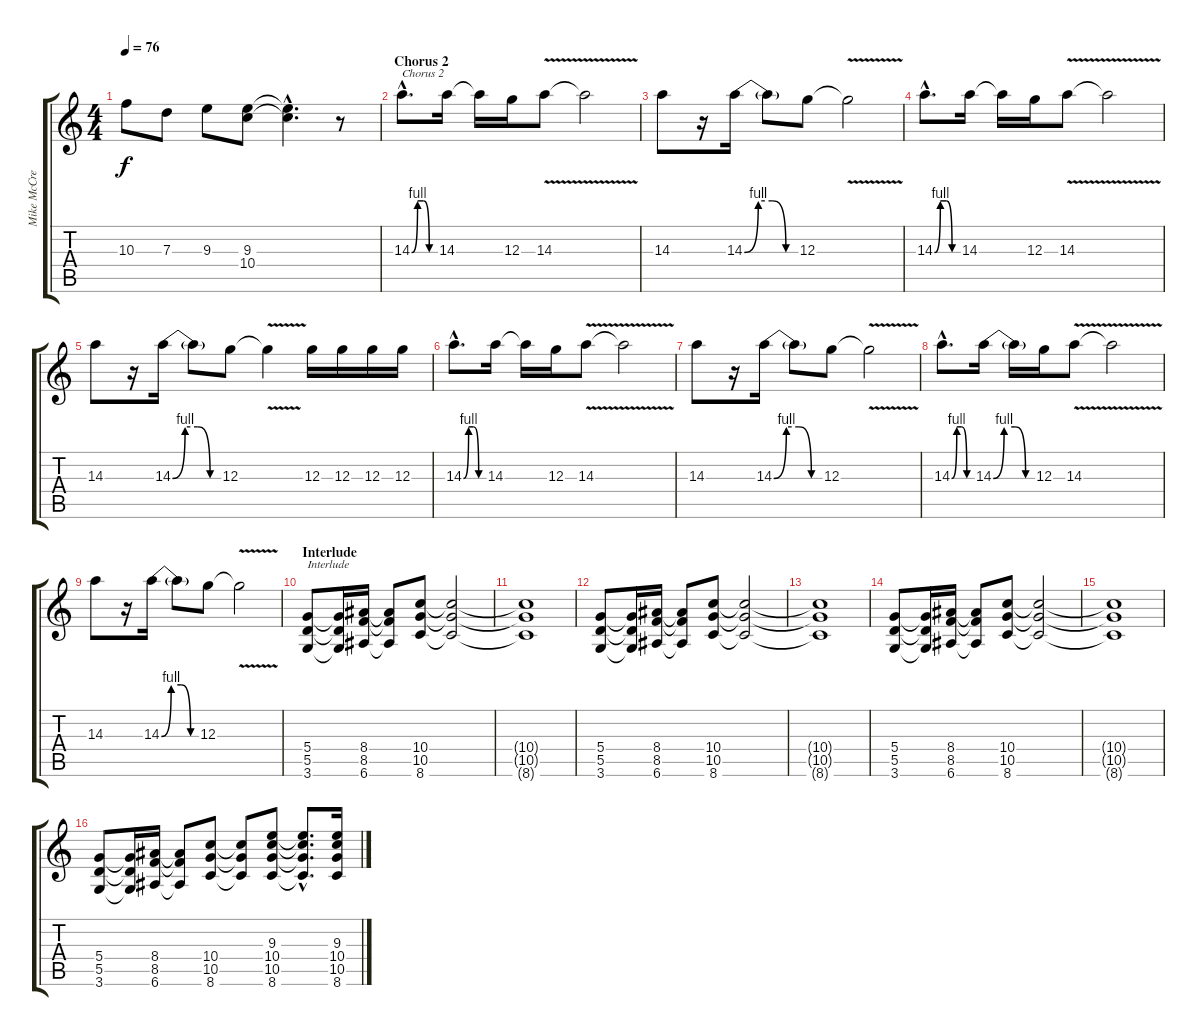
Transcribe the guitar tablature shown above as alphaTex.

\track ("Mike McCready" "Mike McCre") {instrument distortionguitar}
\staff {score tabs}
\tuning (E4 B3 G3 D3 A2 E2) {hide}
\ts (4 4)
\tempo 76
\clef g2
\ks c
10.3.8{dy f} 7.3.8 9.3.8 (9.3 10.4).8 (9.3{hac t} 10.4{hac t}).4{d} r.8 |
\section ("" "Chorus 2")
14.3{be (custom 0 0 15 4 30 4 45 0 60 0) hac}.8{d txt "Chorus 2"} 14.3.16 14.3{t}.16 12.3.16 14.3{v}.8 14.3{v t}.2 |
14.3.8 r.16 14.3{be (custom 0 0 15 4 30 4 45 0 60 0)}.16 14.3{t}.8 12.3.8 12.3{v t}.2 |
14.3{be (custom 0 0 15 4 30 4 45 0 60 0) hac}.8{d} 14.3.16 14.3{t}.16 12.3.16 14.3{v}.8 14.3{v t}.2 |
14.3.8 r.16 14.3{be (custom 0 0 15 4 30 4 45 0 60 0)}.16 14.3{t}.8 12.3.8 12.3{v t}.4 12.3.16 12.3.16 12.3.16 12.3.16 |
14.3{be (custom 0 0 15 4 30 4 45 0 60 0) hac}.8{d} 14.3.16 14.3{t}.16 12.3.16 14.3{v}.8 14.3{v t}.2 |
14.3.8 r.16 14.3{be (custom 0 0 15 4 30 4 45 0 60 0)}.16 14.3{t}.8 12.3.8 12.3{v t}.2 |
14.3{be (custom 0 0 15 4 30 4 45 0 60 0) hac}.8{d} 14.3{be (custom 0 0 15 4 30 4 45 0 60 0)}.16 14.3{t}.16 12.3.16 14.3{v}.8 14.3{v t}.2 |
14.3.8 r.16 14.3{be (custom 0 0 15 4 30 4 45 0 60 0)}.16 14.3{t}.8 12.3.8 12.3{v t}.2 |
\section ("" "Interlude")
(5.4 5.5 3.6).8{txt "Interlude"} (5.4{t} 5.5{t} 3.6{t}).16 (8.4 8.5 6.6).16 (8.4{t} 8.5{t} 6.6{t}).8 (10.4 10.5 8.6).8 (10.4{t} 10.5{t} 8.6{t}).2 |
(10.4{t} 10.5{t} 8.6{t}).1 |
(5.4 5.5 3.6).8 (5.4{t} 5.5{t} 3.6{t}).16 (8.4 8.5 6.6).16 (8.4{t} 8.5{t} 6.6{t}).8 (10.4 10.5 8.6).8 (10.4{t} 10.5{t} 8.6{t}).2 |
(10.4{t} 10.5{t} 8.6{t}).1 |
(5.4 5.5 3.6).8 (5.4{t} 5.5{t} 3.6{t}).16 (8.4 8.5 6.6).16 (8.4{t} 8.5{t} 6.6{t}).8 (10.4 10.5 8.6).8 (10.4{t} 10.5{t} 8.6{t}).2 |
(10.4{t} 10.5{t} 8.6{t}).1 |
(5.4 5.5 3.6).8 (5.4{t} 5.5{t} 3.6{t}).16 (8.4 8.5 6.6).16 (8.4{t} 8.5{t} 6.6{t}).8 (10.4 10.5 8.6).8 (10.4{t} 10.5{t} 8.6{t}).8 (9.3 10.4 10.5 8.6).8 (9.3{hac t} 10.4{hac t} 10.5{hac t} 8.6{hac t}).8{d} (9.3 10.4 10.5 8.6).16
